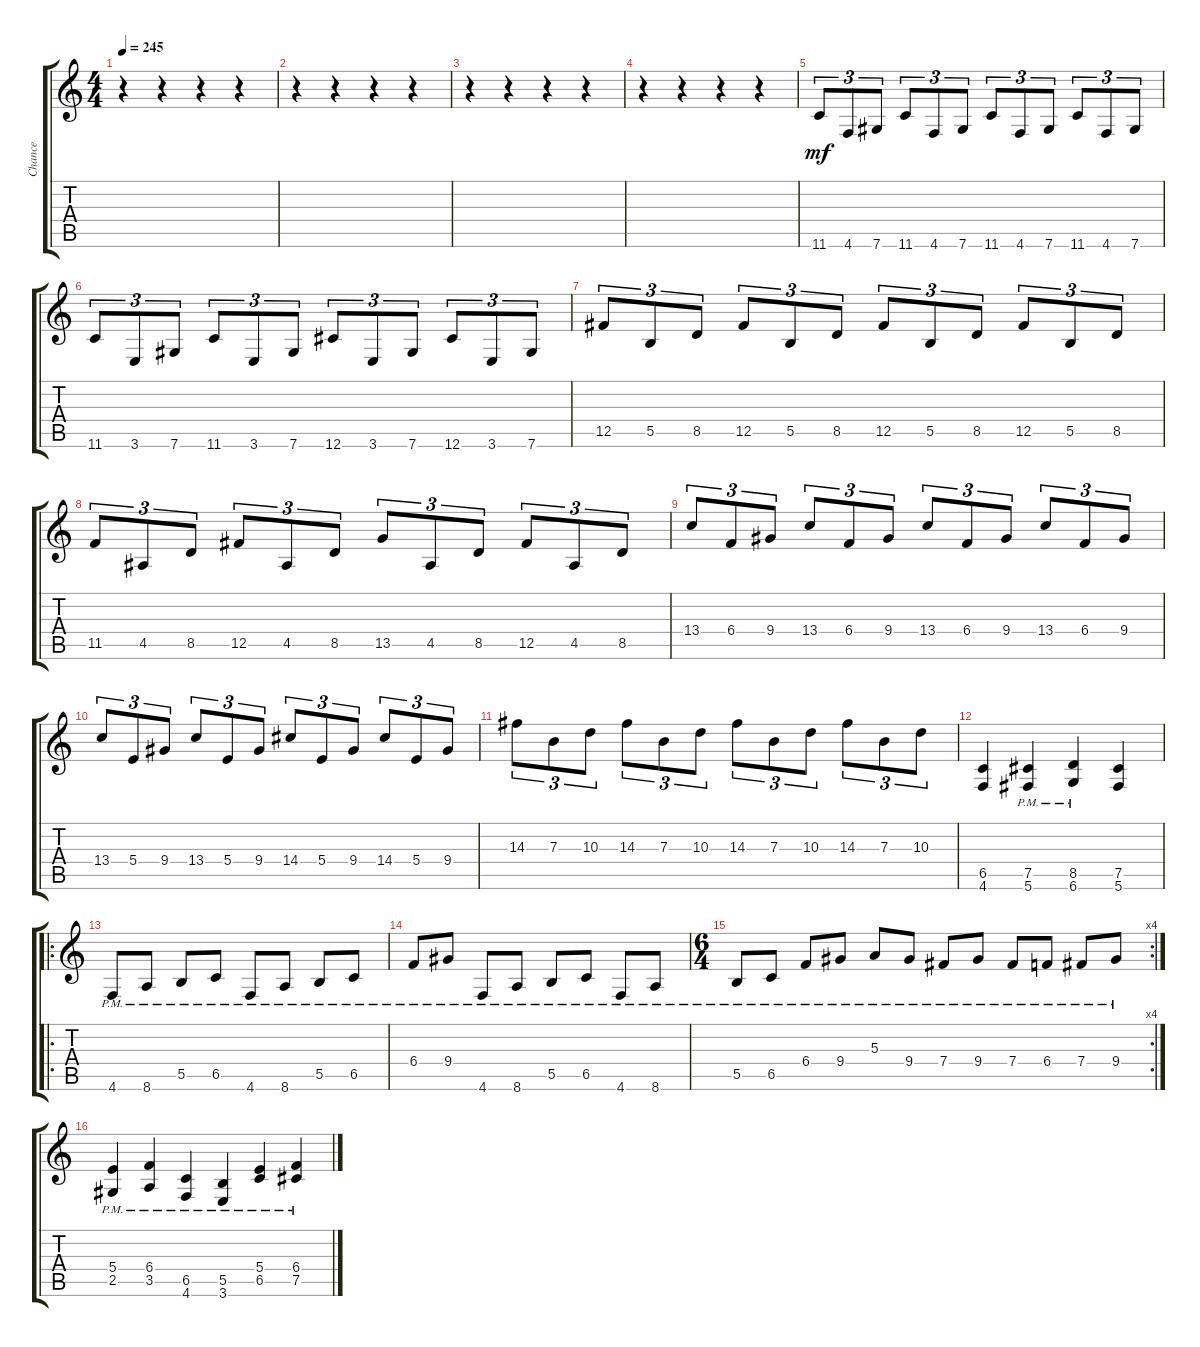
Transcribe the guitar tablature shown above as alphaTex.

\track ("Chance" "Chance") {instrument distortionguitar}
\staff {score tabs}
\tuning (Db4 Ab3 E3 B2 Gb2 Db2) {hide}
\ts (4 4)
\tempo 245
\clef g2
\ks c
r.4{dy mf instrument distortionguitar} r.4 r.4 r.4 |
r.4 r.4 r.4 r.4 |
r.4 r.4 r.4 r.4 |
r.4 r.4 r.4 r.4 |
11.6.8{tu (3 2)} 4.6.8{tu (3 2)} 7.6.8{tu (3 2)} 11.6.8{tu (3 2)} 4.6.8{tu (3 2)} 7.6.8{tu (3 2)} 11.6.8{tu (3 2)} 4.6.8{tu (3 2)} 7.6.8{tu (3 2)} 11.6.8{tu (3 2)} 4.6.8{tu (3 2)} 7.6.8{tu (3 2)} |
11.6.8{tu (3 2)} 3.6.8{tu (3 2)} 7.6.8{tu (3 2)} 11.6.8{tu (3 2)} 3.6.8{tu (3 2)} 7.6.8{tu (3 2)} 12.6.8{tu (3 2)} 3.6.8{tu (3 2)} 7.6.8{tu (3 2)} 12.6.8{tu (3 2)} 3.6.8{tu (3 2)} 7.6.8{tu (3 2)} |
12.5.8{tu (3 2)} 5.5.8{tu (3 2)} 8.5.8{tu (3 2)} 12.5.8{tu (3 2)} 5.5.8{tu (3 2)} 8.5.8{tu (3 2)} 12.5.8{tu (3 2)} 5.5.8{tu (3 2)} 8.5.8{tu (3 2)} 12.5.8{tu (3 2)} 5.5.8{tu (3 2)} 8.5.8{tu (3 2)} |
11.5.8{tu (3 2)} 4.5.8{tu (3 2)} 8.5.8{tu (3 2)} 12.5.8{tu (3 2)} 4.5.8{tu (3 2)} 8.5.8{tu (3 2)} 13.5.8{tu (3 2)} 4.5.8{tu (3 2)} 8.5.8{tu (3 2)} 12.5.8{tu (3 2)} 4.5.8{tu (3 2)} 8.5.8{tu (3 2)} |
13.4.8{tu (3 2)} 6.4.8{tu (3 2)} 9.4.8{tu (3 2)} 13.4.8{tu (3 2)} 6.4.8{tu (3 2)} 9.4.8{tu (3 2)} 13.4.8{tu (3 2)} 6.4.8{tu (3 2)} 9.4.8{tu (3 2)} 13.4.8{tu (3 2)} 6.4.8{tu (3 2)} 9.4.8{tu (3 2)} |
13.4.8{tu (3 2)} 5.4.8{tu (3 2)} 9.4.8{tu (3 2)} 13.4.8{tu (3 2)} 5.4.8{tu (3 2)} 9.4.8{tu (3 2)} 14.4.8{tu (3 2)} 5.4.8{tu (3 2)} 9.4.8{tu (3 2)} 14.4.8{tu (3 2)} 5.4.8{tu (3 2)} 9.4.8{tu (3 2)} |
14.3.8{tu (3 2)} 7.3.8{tu (3 2)} 10.3.8{tu (3 2)} 14.3.8{tu (3 2)} 7.3.8{tu (3 2)} 10.3.8{tu (3 2)} 14.3.8{tu (3 2)} 7.3.8{tu (3 2)} 10.3.8{tu (3 2)} 14.3.8{tu (3 2)} 7.3.8{tu (3 2)} 10.3.8{tu (3 2)} |
(6.5 4.6).4 (7.5{pm} 5.6{pm}).4 (8.5{pm} 6.6{pm}).4 (7.5 5.6).4 |
\ro
4.6{pm}.8 8.6{pm}.8 5.5{pm}.8 6.5{pm}.8 4.6{pm}.8 8.6{pm}.8 5.5{pm}.8 6.5{pm}.8 |
6.4{pm}.8 9.4{pm}.8 4.6{pm}.8 8.6{pm}.8 5.5{pm}.8 6.5{pm}.8 4.6{pm}.8 8.6{pm}.8 |
\rc 4
\ts (6 4)
5.5{pm}.8 6.5{pm}.8 6.4{pm}.8 9.4{pm}.8 5.3{pm}.8 9.4{pm}.8 7.4{pm}.8 9.4{pm}.8 7.4{pm}.8 6.4{pm}.8 7.4{pm}.8 9.4{pm}.8 |
(5.4{pm} 2.5{pm}).4 (6.4{pm} 3.5{pm}).4 (6.5{pm} 4.6{pm}).4 (5.5{pm} 3.6{pm}).4 (5.4{pm} 6.5{pm}).4 (6.4{pm} 7.5{pm}).4
